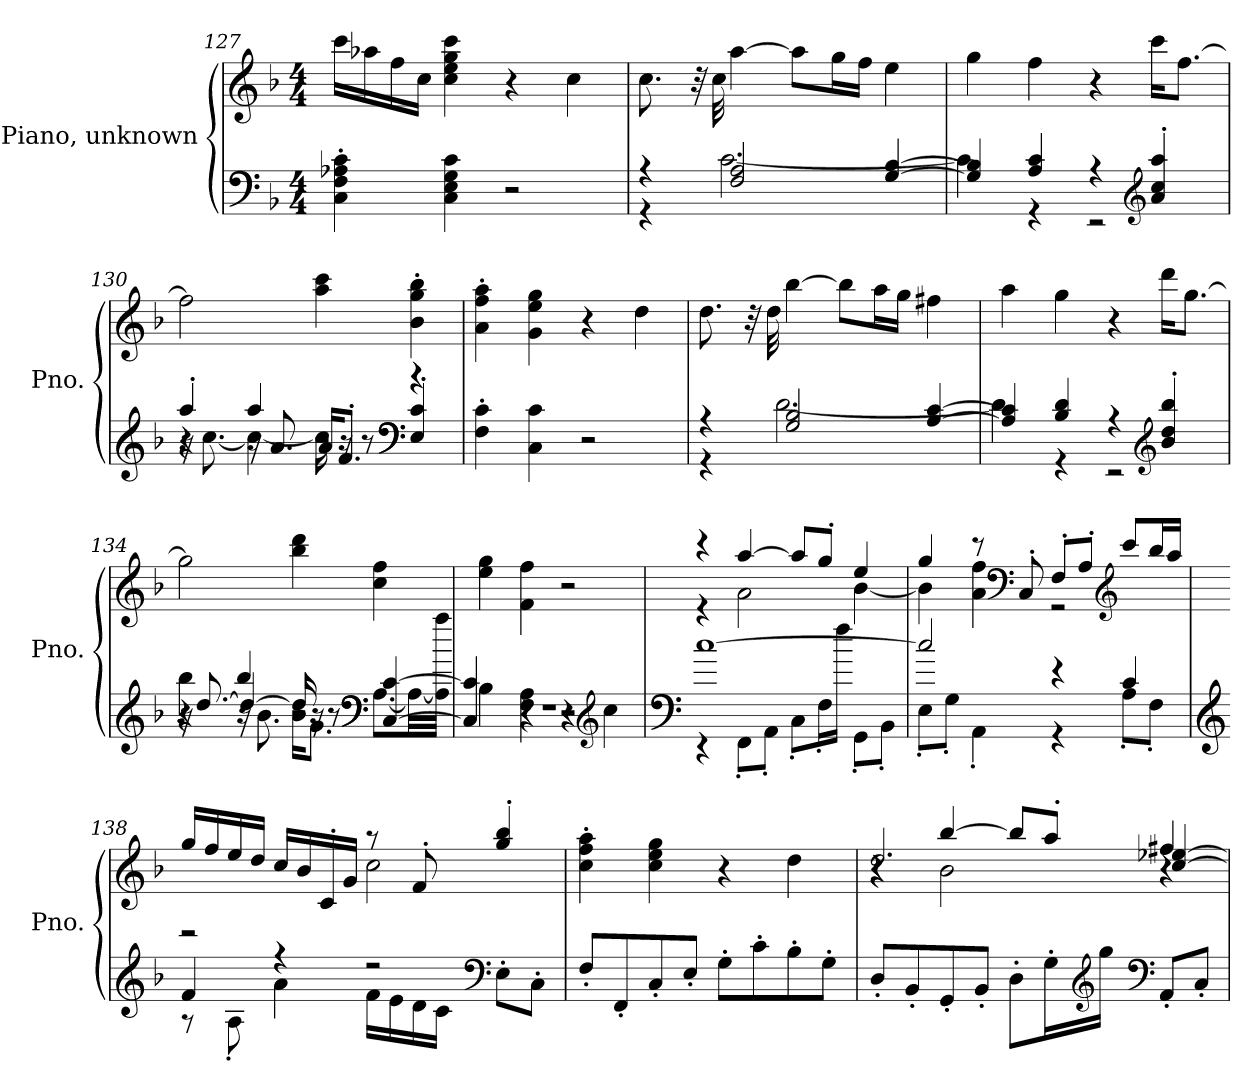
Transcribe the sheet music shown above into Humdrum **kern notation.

**kern	**kern
*part1	*part1
*staff2	*staff1
*I"Piano, unknown	*
*I'Pno.	*
*clefF4	*clefG2
*k[b-]	*k[b-]
*M4/4	*M4/4
=127	=127
4C\' 4F\' 4A-X\' 4c\'	16ccc\LL
.	16aa-X\
.	16ff\
.	16cc\JJ
4C\ 4E\ 4G\ 4c\	4cc\ 4ee\ 4gg\ 4ccc\
2r	4r
.	4cc\
!!LO:LB:g=z
=128	=128
*^	*
4r	4r	8.cc\
.	.	32r
.	.	32cc\
2F/ 2A/	[2.c\	[4aa\
.	.	8aa\L]
.	.	16gg\L
.	.	16ff\JJ
[4G/ [4B-/	.	4ee\
=129	=129	=129
4G/] 4B-/]	4c\]	4gg\
4A/ 4c/	4r	4ff\
4r	2r	4r
*clefG2	*	*
4a/' 4cc/' 4aa/'	.	16ccc\KL
.	.	[8.ff\J
=130	=130	=130
*	*^	*
4r	16r	4aa'/	2ff\]
.	[8.cc\	.	.
4aa/	4cc\_	16r	.
.	.	8.a/	.
2r	16cc\]	16a/KL	4aa\ 4ccc\
.	16r	8.f'/J	.
.	8r	.	.
*clefF4	*	*	*
.	4r	4E/' 4c/'	4b-\' 4gg\' 4bb-\'
*v	*v	*v	*
=131	=131
4F\' 4c\'	4a\' 4ff\' 4aa\'
4C\ 4c\	4g\ 4ee\ 4gg\
2r	4r
.	4dd\
!!LO:LB:g=z
=132	=132
*^	*
4r	4r	8.dd\
.	.	32r
.	.	32dd\
2G/ 2B-/	[2.d\	[4bb-\
.	.	8bb-\L]
.	.	16aa\L
.	.	16gg\JJ
[4A/ [4c/	.	4ff#X\
=133	=133	=133
4A/] 4c/]	4d\]	4aa\
4B-/ 4d/	4r	4gg\
4r	2r	4r
*clefG2	*	*
4b-/' 4dd/' 4bb-/'	.	16ddd\KL
.	.	[8.gg\J
=134	=134	=134
*	*^	*
4r	4bb-'\	16r	2gg\]
.	.	[8.dd/	.
4bb-/	16r	4dd/_	.
.	8.b-\	.	.
2r	16b-\KL	16dd/]	4bb-\ 4ddd\
.	8.g\J	16r	.
.	.	8r	.
*clefF4	*	*	*
.	[8.A\L	[4C/ [4c/	4cc\ 4ff\
.	32A\LL_	.	.
.	32A\] 32aa\JJJ	.	.
=135	=135	=135	=135
1r	4B-\	4C/] 4c/]	4ee\ 4gg\
.	4F\ 4A\	4r	4f\ 4ff\
.	4r	2r	2r
*clefG2	*	*	*
.	4cc\	.	.
*v	*v	*v	*
!!LO:LB:g=z
=136	=136
*clefF4	*
*^	*^
[1cc	4r	4r	4r
.	8FF'\L	[4aa/	2a\
.	8AA'\J	.	.
.	8C'\L	8aa/L]	.
.	16F'\L	8gg'/J	.
.	16ff\JJ	.	.
.	8GG'\L	4ee/	[4b-\
.	8BB-'\J	.	.
=137	=137	=137	=137
2cc/]	8E'\L	4gg/	4b-\]
.	8G'\J	.	.
.	4AA'\	8r	4a\ 4ff\
*	*	*clefF4	*
.	.	8C'/	.
4r	4r	8F'/L	2r
.	.	8A'/J	.
*	*	*clefG2	*
4c/	8A'\L	8ccc/L	.
.	8F'\J	16bb-/L	.
.	.	16aa/JJ	.
=138	=138	=138	=138
*clefG2	*	*	*
4f/	8r	16gg/LL	2r
.	.	16ff/	.
.	8A'\	16ee/	.
.	.	16dd/JJ	.
4r	4a\	16cc/LL	.
.	.	16b-/	.
.	.	16c'/	.
.	.	16g/JJ	.
2r	16f\LL	8r	2cc\
.	16e\	.	.
.	16d\	8f'/	.
.	16c\JJ	.	.
*clefF4	*	*	*
.	8E'\L	4gg/' 4bb-/'	.
.	8C'\J	.	.
*v	*v	*	*
*	*v	*v
!!LO:LB:g=z
=139	=139
8F'/L	4cc\' 4ff\' 4aa\'
8FF'/	.
8C'/	4cc\ 4ee\ 4gg\
8E'/J	.
8G'\L	4r
8c'\	.
8B-'\	4dd\
8G'\J	.
=140	=140
*	*^
*	*	*^
8D'/L	4r	4r	2.dd/
8BB-'/	.	.	.
8GG'/	[4bb-/	2b-\	.
8BB-'/J	.	.	.
8D'\L	8bb-/L]	.	.
16G'\L	8aa'/J	.	.
*clefG2	*	*	*
16gg\JJ	.	.	.
*clefF4	*	*	*
8AA'/L	4ff#X/	4r	[4cc/ [4ee-X/
8C'/J	.	.	.
*	*v	*v	*v
=	=
*-	*-
